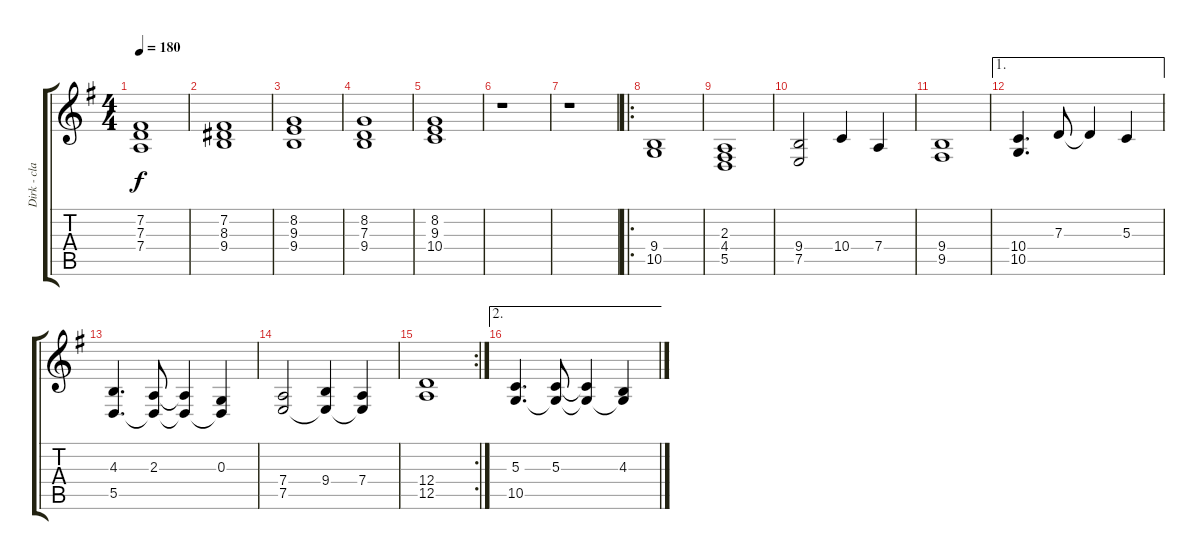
\track ("Dirk - clavier" "Dirk - cla") {instrument stringensemble1}
\staff {score tabs}
\tuning (E4 B3 G3 D3 A2 E2) {hide}
\ts (4 4)
\tempo 180
\clef g2
\ks g
(7.2 7.3 7.4).1{dy f} |
(7.2 8.3 9.4).1 |
(8.2 9.3 9.4).1 |
(8.2 7.3 9.4).1 |
(8.2 9.3 10.4).1 |
r.1 |
r.1 |
\ro
(9.4 10.5).1 |
(2.3 4.4 5.5).1 |
(9.4 7.5).2 10.4.4 7.4.4 |
(9.4 9.5).1 |
\ae 1
(10.4 10.5).4{d} 7.3.8 7.3{t}.4 5.3.4 |
(4.3 5.5).4{d} (2.3 5.5{t}).8 (2.3{t} 5.5{t}).4 (0.3 5.5{t}).4 |
(7.4 7.5).2 (9.4 7.5{t}).4 (7.4 7.5{t}).4 |
\rc 2
(12.4 12.5).1 |
\ae 2
(5.3 10.5).4{d} (5.3 10.5{t}).8 (5.3{t} 10.5{t}).4 (4.3 10.5{t}).4
